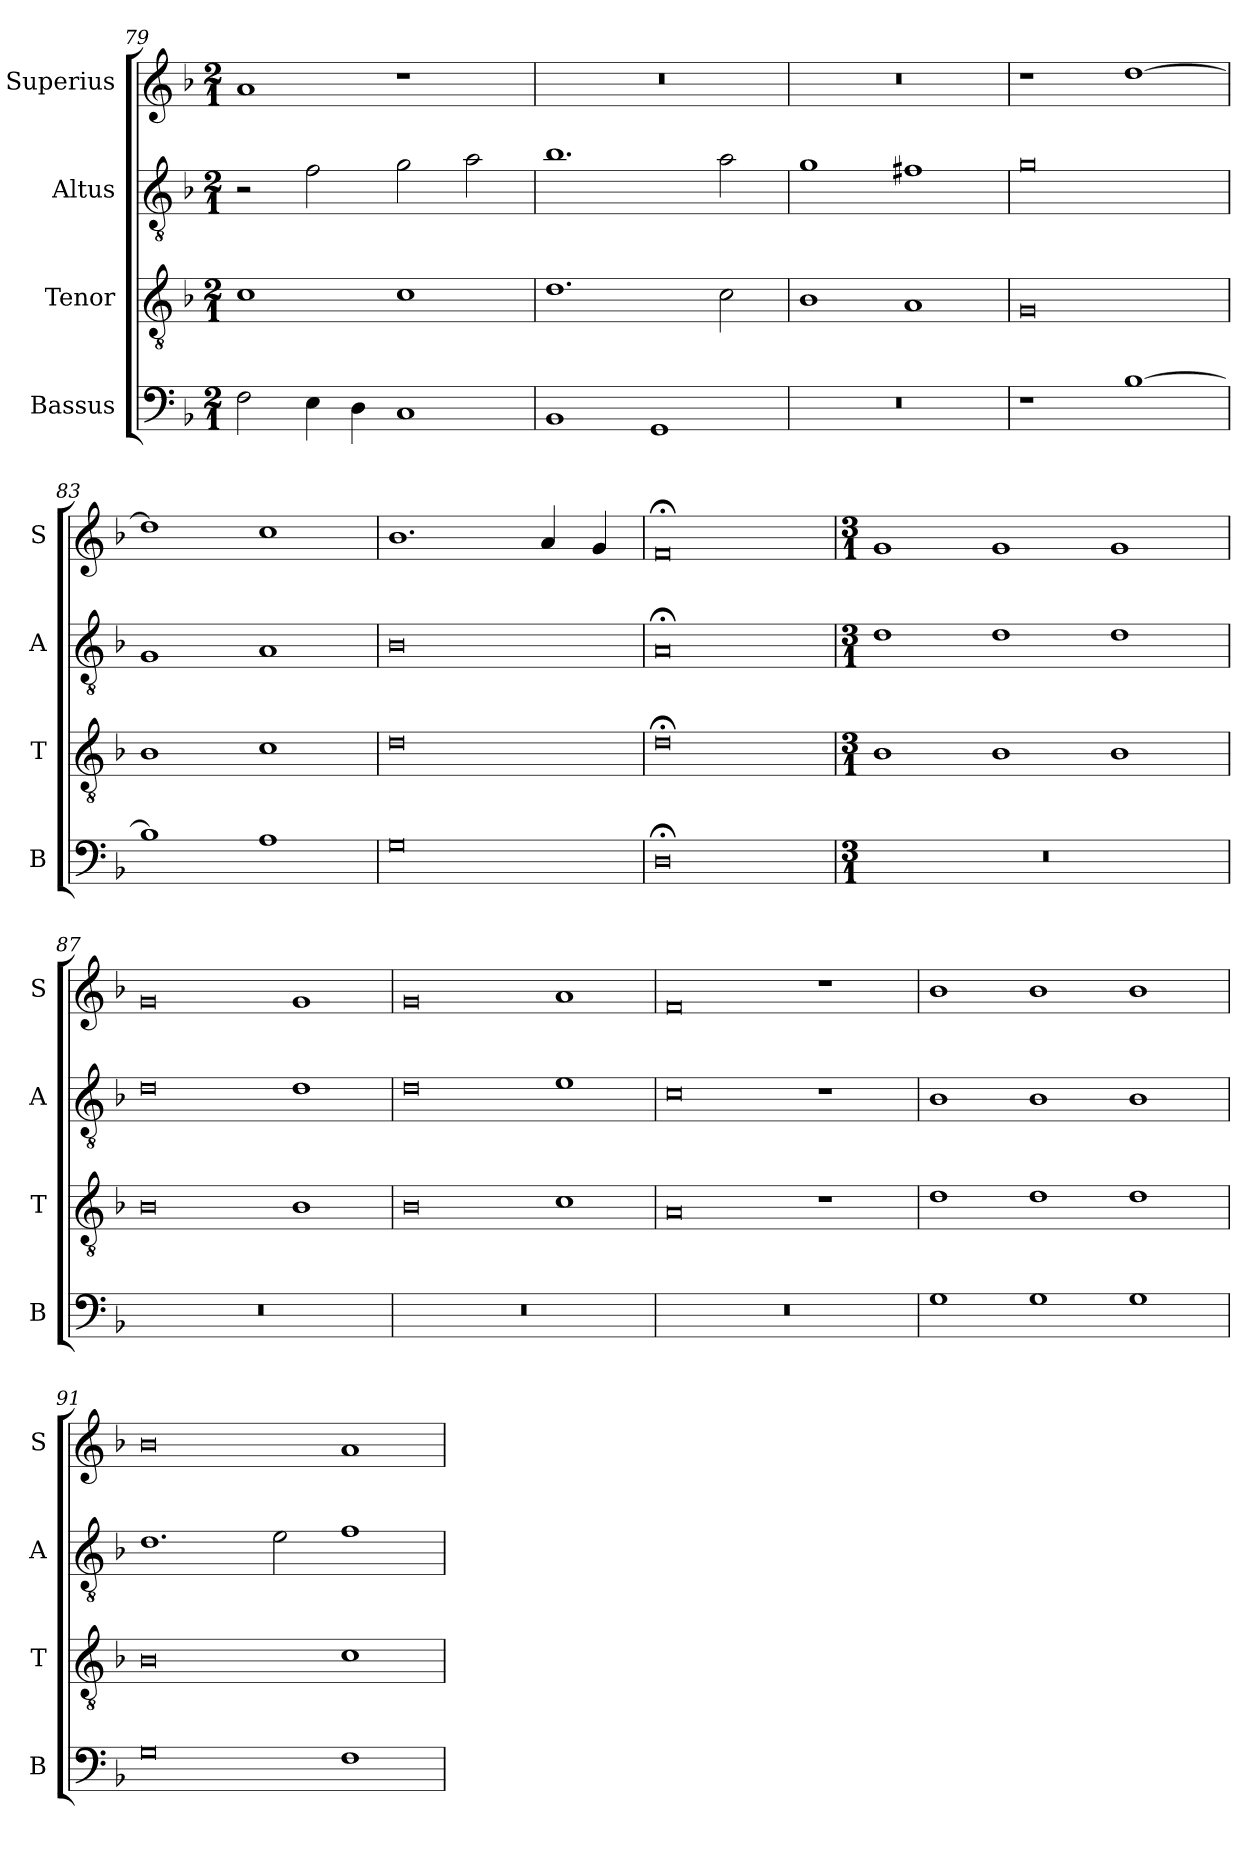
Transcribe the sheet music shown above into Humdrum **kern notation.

**kern	**kern	**kern	**kern
*part4	*part3	*part2	*part1
*staff4	*staff3	*staff2	*staff1
*I"Bassus	*I"Tenor	*I"Altus	*I"Superius
*I'B	*I'T	*I'A	*I'S
*clefF4	*clefGv2	*clefGv2	*clefG2
*k[b-]	*k[b-]	*k[b-]	*k[b-]
*M2/1	*M2/1	*M2/1	*M2/1
=79	=79	=79	=79
2F\	1c	2r	1a
4E\	.	2f\	.
4D\	.	.	.
1C	1c	2g\	1r
.	.	2a\	.
=80	=80	=80	=80
1BB-	1.d	1.b-	0r
1GG	.	.	.
.	2c\	2a\	.
=81	=81	=81	=81
0r	1B-	1g	0r
.	1A	1f#X	.
=82	=82	=82	=82
1r	0G	0g	1r
[1B-	.	.	[1dd
=83	=83	=83	=83
1B-]	1B-	1G	1dd]
1A	1c	1A	1cc
=84	=84	=84	=84
0G	0d	0B-	1.b-
.	.	.	4a/
.	.	.	4g/
=85	=85	=85	=85
0D;<	0d;<	0A;<	0f;<
=86	=86	=86	=86
*M3/1	*M3/1	*M3/1	*M3/1
0.r	1B-	1d	1g
.	1B-	1d	1g
.	1B-	1d	1g
=87	=87	=87	=87
0.r	0B-	0d	0g
.	1B-	1d	1g
=88	=88	=88	=88
0.r	0B-	0d	0g
.	1c	1e	1a
=89	=89	=89	=89
0.r	0A	0c	0f
.	1r	1r	1r
=90	=90	=90	=90
1G	1d	1B-	1b-
1G	1d	1B-	1b-
1G	1d	1B-	1b-
=91	=91	=91	=91
0G	0B-	1.d	0b-
.	.	2e\	.
1F	1c	1f	1a
=	=	=	=
*-	*-	*-	*-
